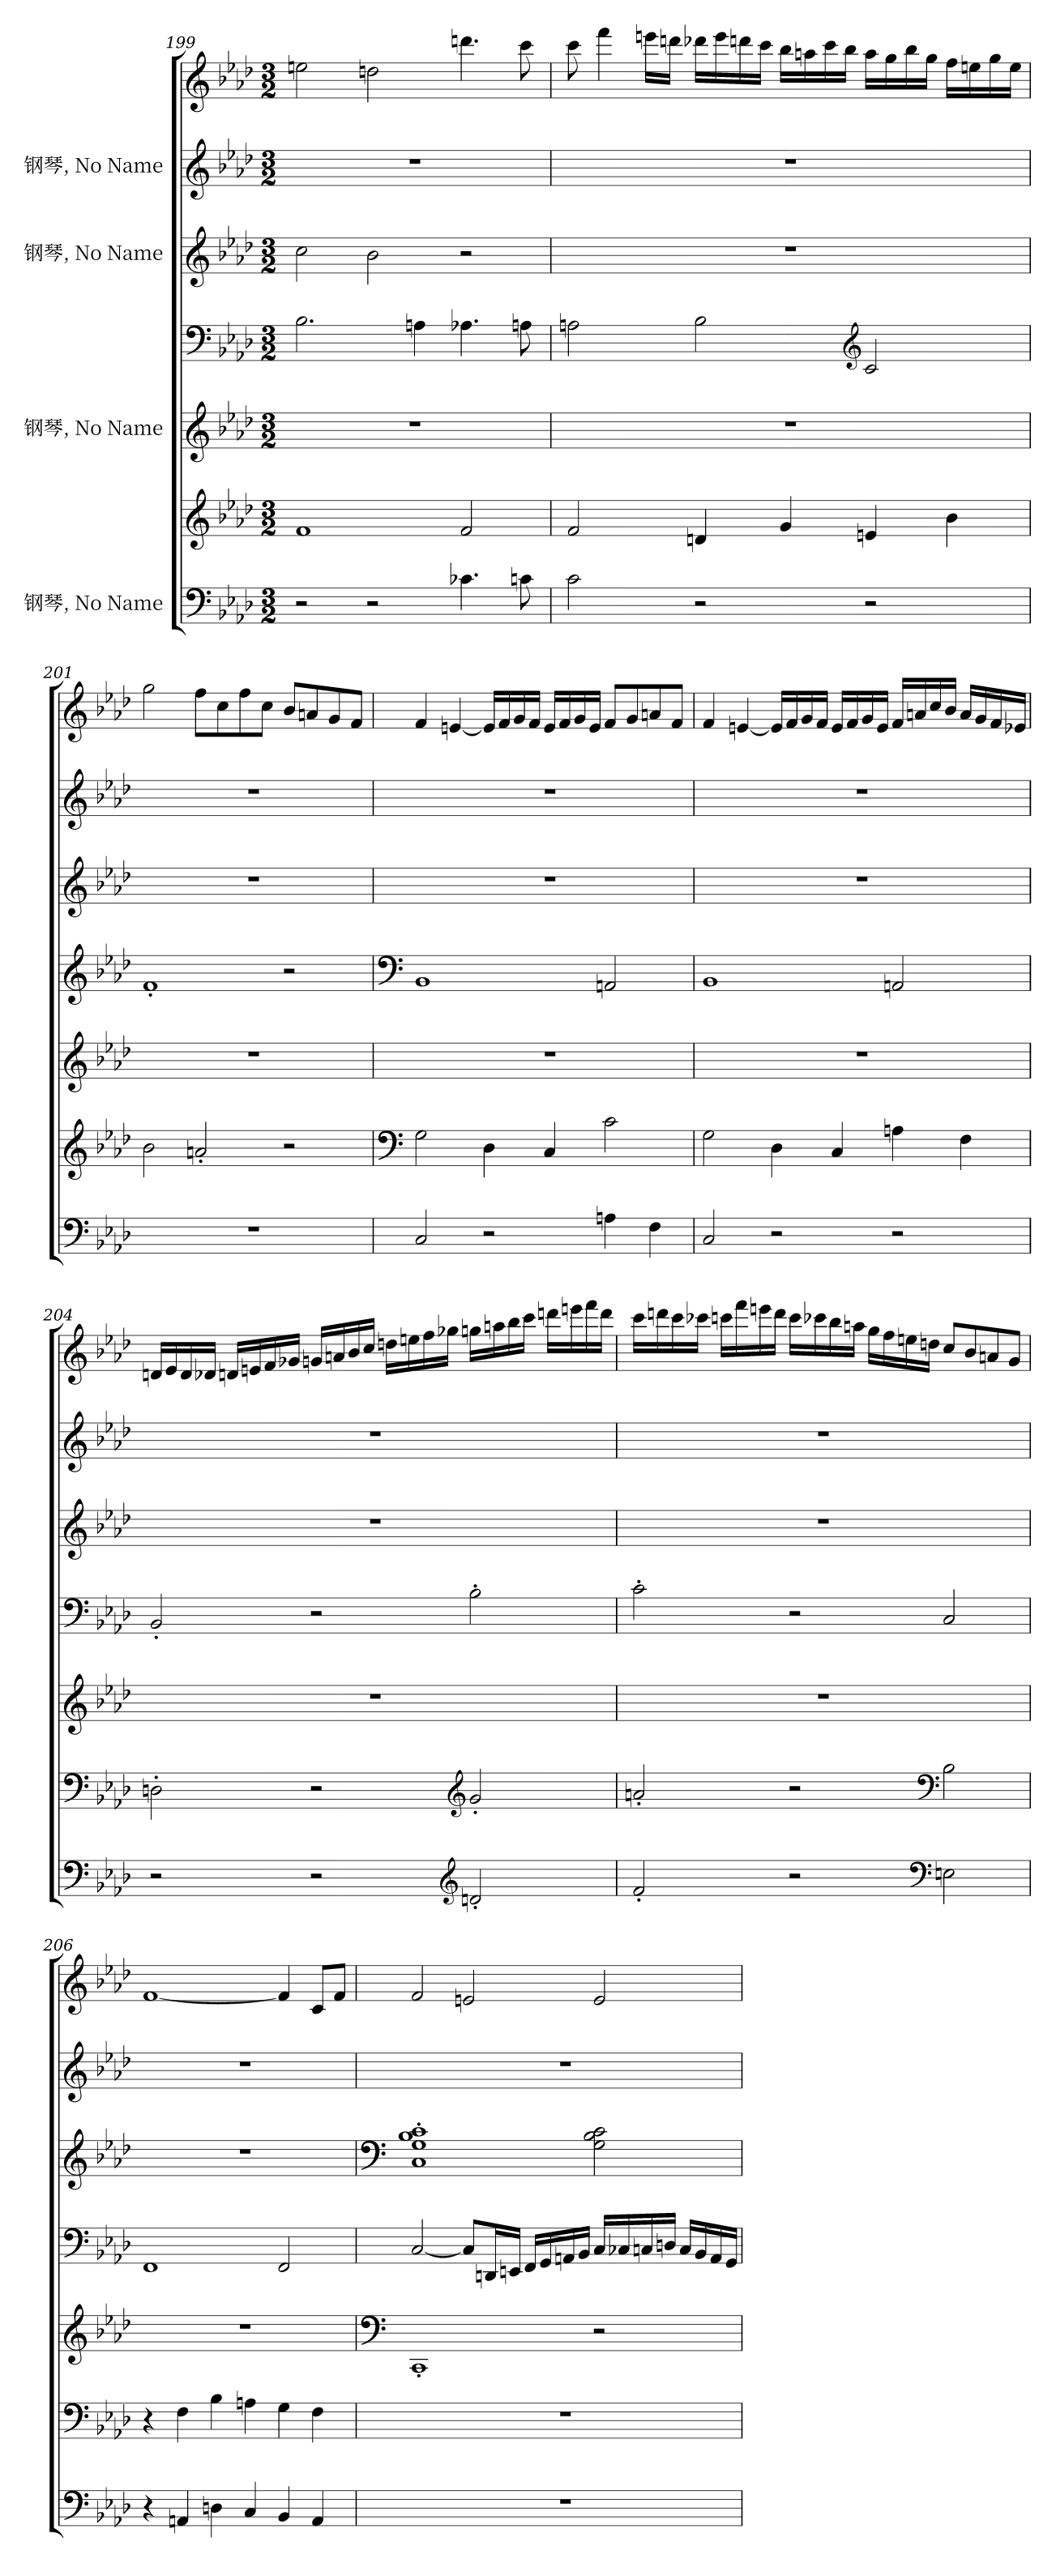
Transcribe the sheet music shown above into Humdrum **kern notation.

**kern	**kern	**kern	**kern	**kern	**kern	**kern
*part4	*part4	*part3	*part3	*part2	*part1	*part1
*staff7	*staff6	*staff5	*staff4	*staff3	*staff2	*staff1
*I"钢琴, No Name	*	*I"钢琴, No Name	*	*I"钢琴, No Name	*I"钢琴, No Name	*
*clefF4	*clefG2	*clefG2	*clefF4	*clefG2	*clefG2	*clefG2
*k[b-e-a-d-]	*k[b-e-a-d-]	*k[b-e-a-d-]	*k[b-e-a-d-]	*k[b-e-a-d-]	*k[b-e-a-d-]	*k[b-e-a-d-]
*M3/2	*M3/2	*M3/2	*M3/2	*M3/2	*M3/2	*M3/2
*MM69	*MM69	*MM69	*MM69	*MM69	*MM69	*MM69
=199	=199	=199	=199	=199	=199	=199
2r	1f	1.r	2.B-\	2cc\	1.r	2een\
*	*	*	*	*	*	*MM67
2r	.	.	.	2b-\	.	2ddn\
.	.	.	4An\	.	.	.
*	*	*	*	*	*	*MM69
4.c-X\	2f/	.	4.A-X\	2r	.	4.dddn\
8cn\	.	.	8An\	.	.	8ccc\
!!LO:PB:g=z
=200	=200	=200	=200	=200	=200	=200
*	*	*	*	*	*	*MM63
2c\	2f/	1.r	2An\	1.r	1.r	8ccc\
*	*	*	*	*	*	*MM65
.	.	.	.	.	.	4fff\
*	*	*	*	*	*	*MM71
.	.	.	.	.	.	16eeen\LL
.	.	.	.	.	.	16dddn\JJ
2r	4dn/	.	2B-\	.	.	16ddd-X\LL
.	.	.	.	.	.	16eee\
.	.	.	.	.	.	16dddn\
.	.	.	.	.	.	16ccc\JJ
.	4g/	.	.	.	.	16bb-\LL
.	.	.	.	.	.	16aan\
.	.	.	.	.	.	16ccc\
.	.	.	.	.	.	16bb-\JJ
*	*	*	*clefG2	*	*	*
2r	4en/	.	2c/	.	.	16aa\LL
.	.	.	.	.	.	16gg\
.	.	.	.	.	.	16bb-\
.	.	.	.	.	.	16gg\JJ
.	4b-\	.	.	.	.	16ff\LL
.	.	.	.	.	.	16een\
.	.	.	.	.	.	16gg\
*	*	*	*	*	*	*MM56
.	.	.	.	.	.	16ee\JJ
=201	=201	=201	=201	=201	=201	=201
*	*	*	*	*	*	*MM69
1.r	2b-\	1.r	1f'	1.r	1.r	2gg\
*	*	*	*	*	*	*MM62
.	2an'/	.	.	.	.	8ff\L
*	*	*	*	*	*	*MM71
.	.	.	.	.	.	8cc\
.	.	.	.	.	.	8ff\
.	.	.	.	.	.	8cc\J
.	2r	.	2r	.	.	8b-/L
.	.	.	.	.	.	8an/
.	.	.	.	.	.	8g/
.	.	.	.	.	.	8f/J
!!LO:PB:g=z
=202	=202	=202	=202	=202	=202	=202
*	*clefF4	*	*clefF4	*	*	*
*	*	*	*	*	*	*MM69
2C/	2G\	1.r	1BB-	1.r	1.r	4f/
.	.	.	.	.	.	[4en/
2r	4D-\	.	.	.	.	16e/LL]
*	*	*	*	*	*	*MM71
.	.	.	.	.	.	16f/
.	.	.	.	.	.	16g/
.	.	.	.	.	.	16f/JJ
.	4C/	.	.	.	.	16e/LL
.	.	.	.	.	.	16f/
.	.	.	.	.	.	16g/
.	.	.	.	.	.	16e/JJ
4An\	2c\	.	2AAn/	.	.	8f/L
.	.	.	.	.	.	8g/
4F\	.	.	.	.	.	8an/
.	.	.	.	.	.	8f/J
=203	=203	=203	=203	=203	=203	=203
*	*	*	*	*	*	*MM69
2C/	2G\	1.r	1BB-	1.r	1.r	4f/
.	.	.	.	.	.	[4en/
2r	4D-\	.	.	.	.	16e/LL]
.	.	.	.	.	.	16f/
.	.	.	.	.	.	16g/
.	.	.	.	.	.	16f/JJ
.	4C/	.	.	.	.	16e/LL
.	.	.	.	.	.	16f/
.	.	.	.	.	.	16g/
.	.	.	.	.	.	16e/JJ
*	*	*	*	*	*	*MM71
2r	4An\	.	2AAn/	.	.	16f/LL
.	.	.	.	.	.	16an/
.	.	.	.	.	.	16cc/
.	.	.	.	.	.	16b-/JJ
.	4F\	.	.	.	.	16a/LL
.	.	.	.	.	.	16g/
.	.	.	.	.	.	16f/
.	.	.	.	.	.	16e-X/JJ
!!LO:PB:g=z
=204	=204	=204	=204	=204	=204	=204
*	*	*	*	*	*	*MM71
2r	2Dn'\	1.r	2BB-'/	1.r	1.r	16dn/LL
.	.	.	.	.	.	16e-/
.	.	.	.	.	.	16d/
.	.	.	.	.	.	16d-X/JJ
.	.	.	.	.	.	16dn/LL
.	.	.	.	.	.	16en/
.	.	.	.	.	.	16f/
.	.	.	.	.	.	16g-X/JJ
2r	2r	.	2r	.	.	16gn/LL
.	.	.	.	.	.	16an/
.	.	.	.	.	.	16b-/
.	.	.	.	.	.	16cc/JJ
.	.	.	.	.	.	16ddn\LL
.	.	.	.	.	.	16een\
.	.	.	.	.	.	16ff\
*	*	*	*	*	*	*MM69
.	.	.	.	.	.	16gg-X\JJ
*clefG2	*clefG2	*	*	*	*	*
*	*	*	*	*	*	*MM71
2dn'/	2g'/	.	2B-'\	.	.	16ggn\LL
.	.	.	.	.	.	16aan\
.	.	.	.	.	.	16bb-\
.	.	.	.	.	.	16ccc\JJ
.	.	.	.	.	.	16dddn\LL
.	.	.	.	.	.	16eeen\
*	*	*	*	*	*	*MM67
.	.	.	.	.	.	16fff\
*	*	*	*	*	*	*MM60
.	.	.	.	.	.	16ddd\JJ
!!LO:PB:g=z
=205	=205	=205	=205	=205	=205	=205
*	*	*	*	*	*	*MM71
2f'/	2an'/	1.r	2c'\	1.r	1.r	16ccc\LL
.	.	.	.	.	.	16dddn\
.	.	.	.	.	.	16ccc\
.	.	.	.	.	.	16ccc-X\JJ
.	.	.	.	.	.	16cccn\LL
.	.	.	.	.	.	16fff\
.	.	.	.	.	.	16eeen\
.	.	.	.	.	.	16ddd\JJ
2r	2r	.	2r	.	.	16ccc\LL
.	.	.	.	.	.	16ccc-X\
.	.	.	.	.	.	16bb-\
.	.	.	.	.	.	16aan\JJ
.	.	.	.	.	.	16gg\LL
.	.	.	.	.	.	16ff\
.	.	.	.	.	.	16een\
*	*	*	*	*	*	*MM67
.	.	.	.	.	.	16ddn\JJ
*clefF4	*clefF4	*	*	*	*	*
2En\	2B-\	.	2C/	.	.	8cc/L
.	.	.	.	.	.	8b-/
.	.	.	.	.	.	8an/
*	*	*	*	*	*	*MM56
.	.	.	.	.	.	8g/J
=206	=206	=206	=206	=206	=206	=206
4r	4r	1.r	1FF	1.r	1.r	[1f
4AAn/	4F\	.	.	.	.	.
4Dn\	4B-\	.	.	.	.	.
4C/	4An\	.	.	.	.	.
4BB-/	4G\	.	2FF/	.	.	4f/]
*	*	*	*	*	*	*MM67
4AA/	4F\	.	.	.	.	8c/L
*	*	*	*	*	*	*MM63
.	.	.	.	.	.	8f/J
!!LO:PB:g=z
=207	=207	=207	=207	=207	=207	=207
*	*	*clefF4	*	*clefF4	*	*
1.r	1.r	1CC'	[2C/	1C' 1G' 1B-' 1c'	1.r	2f/
.	.	.	8C/L]	.	.	2en/
.	.	.	16DDn/L	.	.	.
.	.	.	16EEn/JJ	.	.	.
.	.	.	16FF/LL	.	.	.
.	.	.	16GG/	.	.	.
.	.	.	16AAn/	.	.	.
.	.	.	16BB-/JJ	.	.	.
.	.	2r	16C/LL	2G\ 2B-\ 2c\	.	2e/
.	.	.	16C-X/	.	.	.
.	.	.	16Cn/	.	.	.
.	.	.	16Dn/JJ	.	.	.
.	.	.	16C/LL	.	.	.
.	.	.	16BB-/	.	.	.
.	.	.	16AA/	.	.	.
.	.	.	16GG/JJ	.	.	.
=	=	=	=	=	=	=
*-	*-	*-	*-	*-	*-	*-
